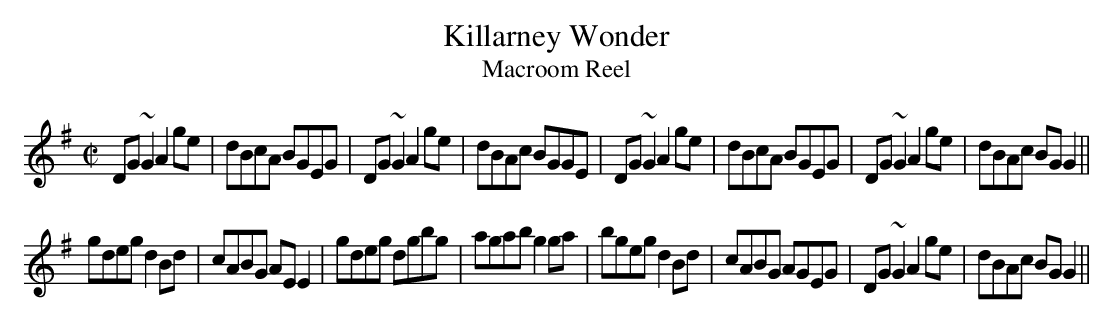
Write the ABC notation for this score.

X:1
T:Killarney Wonder
T:Macroom Reel
M:C|
L:1/8
K:G
DG~G2 A2ge|dBcA BGEG|DG~G2 A2ge|dBAc BGGE|\
DG~G2 A2ge|dBcA BGEG|DG~G2 A2ge|dBAc BGG2||
gdeg d2Bd|cABG AEE2|gdeg dgbg|agab g2ga|\
bgeg d2Bd|cABG AGEG|DG~G2 A2ge|dBAc BGG2||
